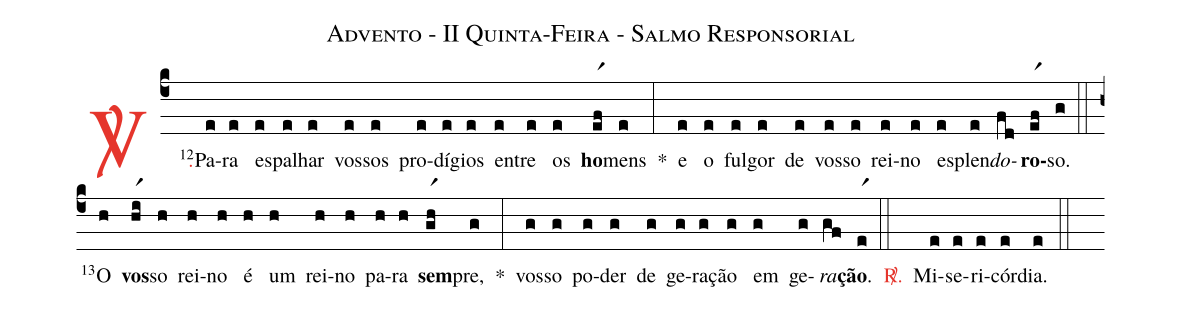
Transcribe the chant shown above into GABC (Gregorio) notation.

name: Advento - II Quinta-Feira - Salmo Responsorial;
%%
(c4) <c><sp>V/</sp>.</c>() <v>\VSup{12}</v>Pa(e)ra(e) es(e)pa(e)lhar(e) vos(e)sos(e) pro(e)dí(e)gios(e) en(e)tre(e) os(e) <b>ho</b>(er1f)mens(e) *(:)
e(e) o(e) ful(e)gor(e) de(e) vos(e)so(e) rei(e)no(e) es(e)plen(e)<i>do</i>(fd)<b>ro</b>(er1f)so.(g)

(::)

<v>\VSup{13}</v>O(h) <b>vos</b>(hr1i)so(h) rei(h)no(h) é(h) um(h) rei(h)no(h) pa(h)ra(h) <b>sem</b>(gr1h)pre,(g) *(:)
vos(g)so(g) po(g)der(g) de(g) ge(g)ra(g)ção(g) em(g) ge(g)<i>ra</i>(gf)<b>ção</b>.(er1)

(::)

<c><sp>R/</sp>.</c>() Mi(e)se(e)ri(e)cór(e)dia.(e)

(::)
